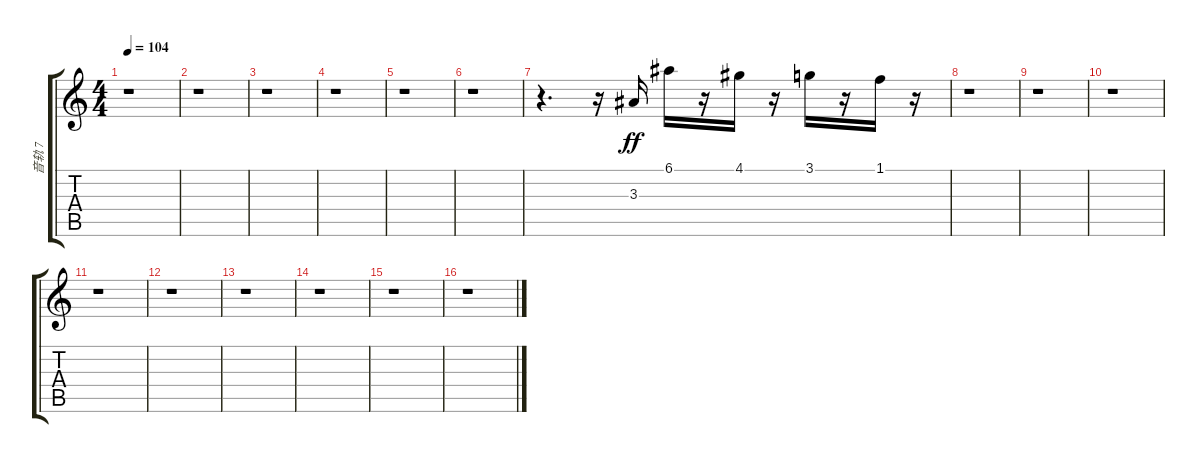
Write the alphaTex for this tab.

\track ("音轨 7" "音轨 7") {instrument acousticguitarsteel}
\staff {score tabs}
\tuning (E4 B3 G3 D3 A2 E2) {hide}
\ts (4 4)
\tempo 104
\clef g2
\ks c
r.1{dy p} |
r.1 |
r.1 |
r.1 |
r.1 |
r.1 |
r.4{d} r.16 3.3.16{dy ff volume 12 balance 8 instrument acousticguitarsteel} 6.1.16 r.16 4.1.16 r.16 3.1.16 r.16 1.1.16 r.16 |
r.1 |
r.1 |
r.1 |
r.1 |
r.1 |
r.1 |
r.1 |
r.1 |
r.1
